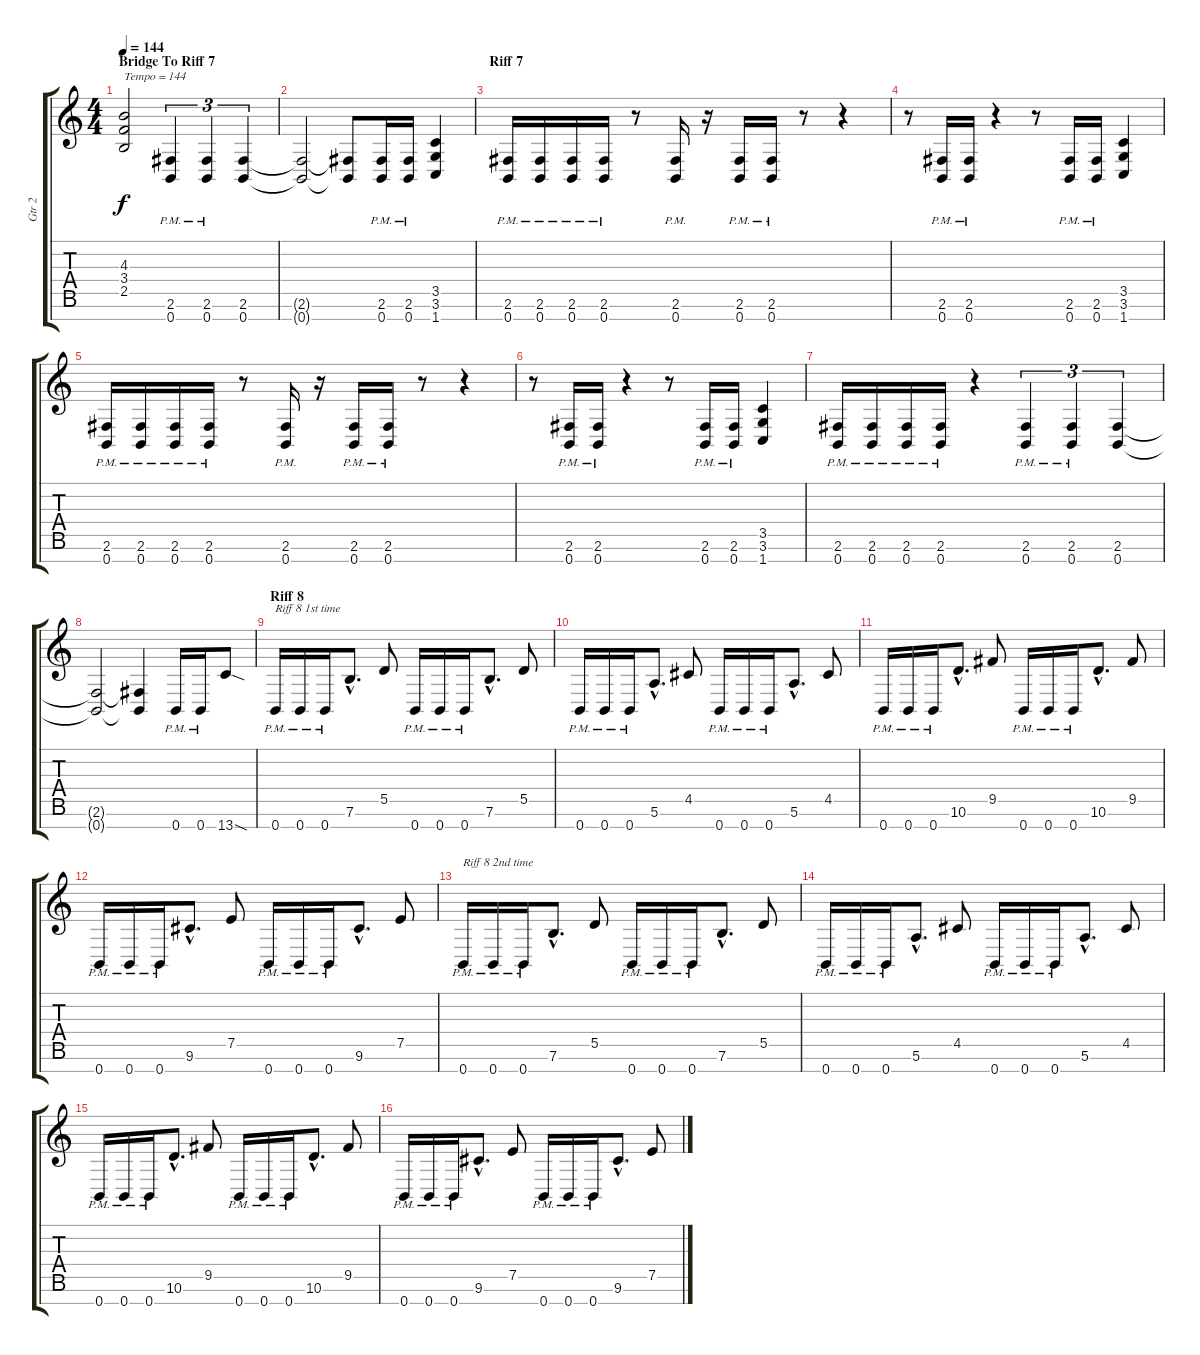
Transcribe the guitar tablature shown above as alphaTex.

\track ("Gtr 2" "Gtr 2") {instrument overdrivenguitar}
\staff {score tabs}
\tuning (E4 B3 G3 D3 A2 E2 B1) {hide}
\ts (4 4)
\section ("" "Bridge To Riff 7")
\tempo 144
\clef g2
\ks c
(4.3{t} 3.4{t} 2.5{t}).2{txt "Tempo = 144" dy f} (2.6{pm} 0.7{pm}).4{tu (3 2)} (2.6{pm} 0.7{pm}).4{tu (3 2)} (2.6 0.7).4{tu (3 2)} |
(2.6{t} 0.7{t}).2 (2.6{t} 0.7{t}).8 (2.6 0.7{pm}).16 (2.6 0.7{pm}).16 (3.5 3.6 1.7).4 |
\section ("" "Riff 7")
(2.6 0.7{pm}).16 (2.6 0.7{pm}).16 (2.6 0.7{pm}).16 (2.6 0.7{pm}).16 r.8 (2.6 0.7{pm}).16 r.16 (2.6 0.7{pm}).16 (2.6 0.7{pm}).16 r.8 r.4 |
r.8 (2.6 0.7{pm}).16 (2.6 0.7{pm}).16 r.4 r.8 (2.6 0.7{pm}).16 (2.6 0.7{pm}).16 (3.5 3.6 1.7).4 |
(2.6 0.7{pm}).16 (2.6 0.7{pm}).16 (2.6 0.7{pm}).16 (2.6 0.7{pm}).16 r.8 (2.6 0.7{pm}).16 r.16 (2.6 0.7{pm}).16 (2.6 0.7{pm}).16 r.8 r.4 |
r.8 (2.6 0.7{pm}).16 (2.6 0.7{pm}).16 r.4 r.8 (2.6 0.7{pm}).16 (2.6 0.7{pm}).16 (3.5 3.6 1.7).4 |
(2.6 0.7{pm}).16 (2.6 0.7{pm}).16 (2.6 0.7{pm}).16 (2.6 0.7{pm}).16 r.4 (2.6{pm} 0.7{pm}).4{tu (3 2)} (2.6{pm} 0.7{pm}).4{tu (3 2)} (2.6 0.7).4{tu (3 2)} |
(2.6{t} 0.7{t}).2 (2.6{t} 0.7{t}).4 0.7{pm}.16 0.7{pm}.16 13.7{sod}.8 |
\section ("" "Riff 8")
0.7{pm}.16{txt "Riff 8 1st time"} 0.7{pm}.16 0.7{pm}.16 7.6{hac}.8{d} 5.5.8 0.7{pm}.16 0.7{pm}.16 0.7{pm}.16 7.6{hac}.8{d} 5.5.8 |
0.7{pm}.16 0.7{pm}.16 0.7{pm}.16 5.6{hac}.8{d} 4.5.8 0.7{pm}.16 0.7{pm}.16 0.7{pm}.16 5.6{hac}.8{d} 4.5.8 |
0.7{pm}.16 0.7{pm}.16 0.7{pm}.16 10.6{hac}.8{d} 9.5.8 0.7{pm}.16 0.7{pm}.16 0.7{pm}.16 10.6{hac}.8{d} 9.5.8 |
0.7{pm}.16 0.7{pm}.16 0.7{pm}.16 9.6{hac}.8{d} 7.5.8 0.7{pm}.16 0.7{pm}.16 0.7{pm}.16 9.6{hac}.8{d} 7.5.8 |
0.7{pm}.16{txt "Riff 8 2nd time"} 0.7{pm}.16 0.7{pm}.16 7.6{hac}.8{d} 5.5.8 0.7{pm}.16 0.7{pm}.16 0.7{pm}.16 7.6{hac}.8{d} 5.5.8 |
0.7{pm}.16 0.7{pm}.16 0.7{pm}.16 5.6{hac}.8{d} 4.5.8 0.7{pm}.16 0.7{pm}.16 0.7{pm}.16 5.6{hac}.8{d} 4.5.8 |
0.7{pm}.16 0.7{pm}.16 0.7{pm}.16 10.6{hac}.8{d} 9.5.8 0.7{pm}.16 0.7{pm}.16 0.7{pm}.16 10.6{hac}.8{d} 9.5.8 |
0.7{pm}.16 0.7{pm}.16 0.7{pm}.16 9.6{hac}.8{d} 7.5.8 0.7{pm}.16 0.7{pm}.16 0.7{pm}.16 9.6{hac}.8{d} 7.5.8
